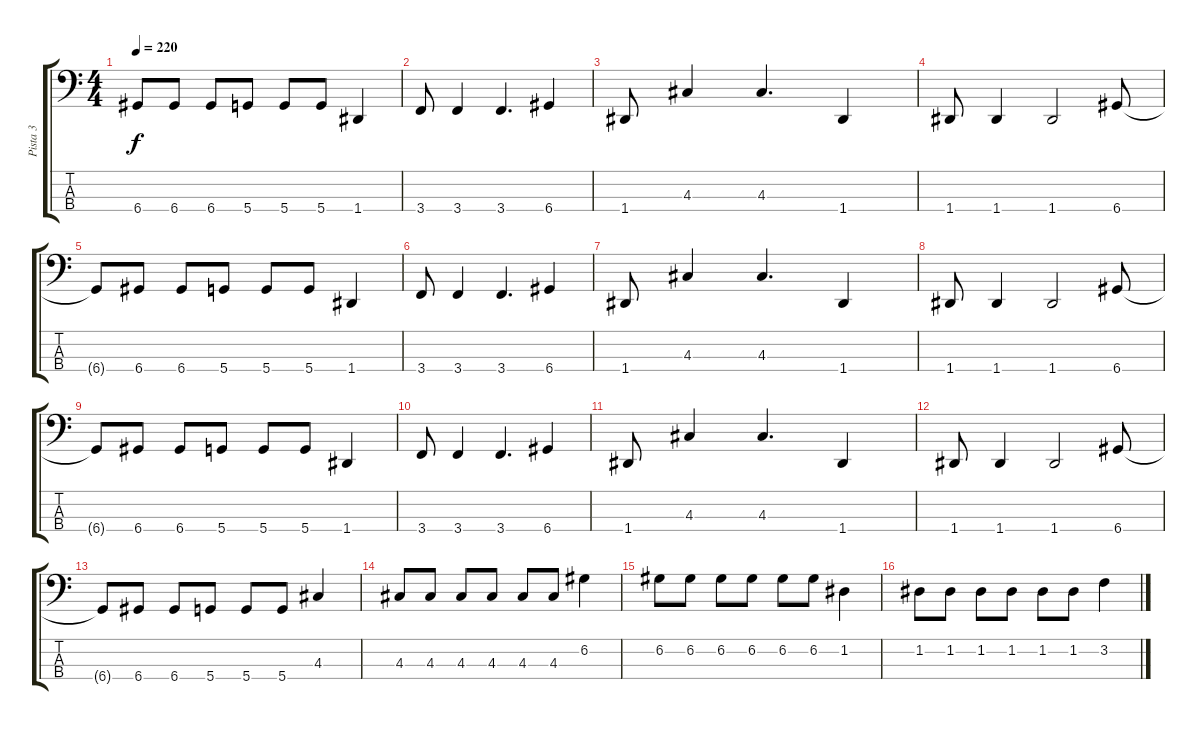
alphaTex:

\track ("Pista 3" "Pista 3") {instrument electricbassfinger}
\staff {score tabs}
\tuning (G2 D2 A1 D1) {hide}
\ts (4 4)
\tempo 220
\clef f4
\ks c
6.4{t}.8{dy f} 6.4.8 6.4.8 5.4.8 5.4.8 5.4.8 1.4.4 |
3.4.8 3.4.4 3.4.4{d} 6.4.4 |
1.4.8 4.3.4 4.3.4{d} 1.4.4 |
1.4.8 1.4.4 1.4.2 6.4.8 |
6.4{t}.8 6.4.8 6.4.8 5.4.8 5.4.8 5.4.8 1.4.4 |
3.4.8 3.4.4 3.4.4{d} 6.4.4 |
1.4.8 4.3.4 4.3.4{d} 1.4.4 |
1.4.8 1.4.4 1.4.2 6.4.8 |
6.4{t}.8 6.4.8 6.4.8 5.4.8 5.4.8 5.4.8 1.4.4 |
3.4.8 3.4.4 3.4.4{d} 6.4.4 |
1.4.8 4.3.4 4.3.4{d} 1.4.4 |
1.4.8 1.4.4 1.4.2 6.4.8 |
6.4{t}.8 6.4.8 6.4.8 5.4.8 5.4.8 5.4.8 4.3.4 |
4.3.8 4.3.8 4.3.8 4.3.8 4.3.8 4.3.8 6.2.4 |
6.2.8 6.2.8 6.2.8 6.2.8 6.2.8 6.2.8 1.2.4 |
1.2.8 1.2.8 1.2.8 1.2.8 1.2.8 1.2.8 3.2.4
